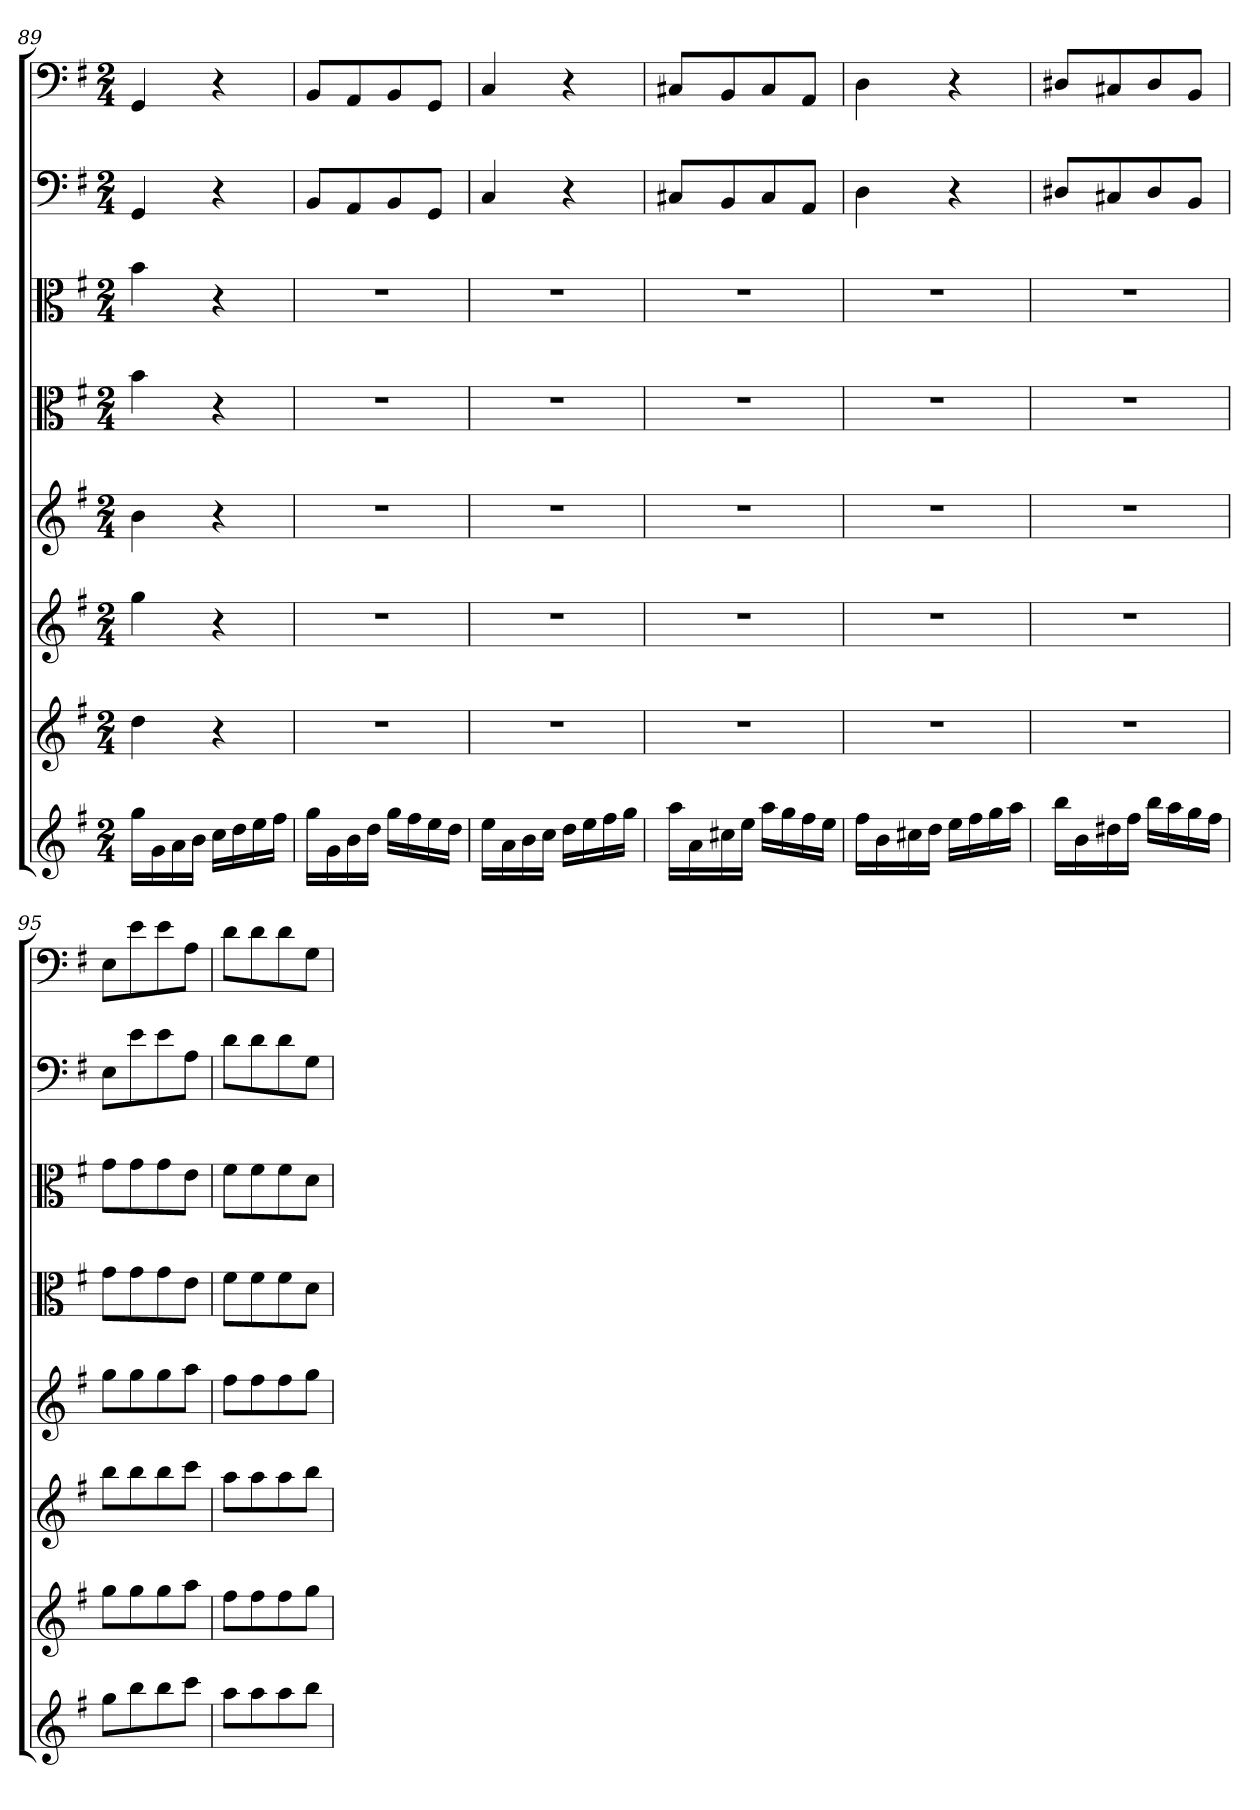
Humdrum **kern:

**kern	**kern	**kern	**kern	**kern	**kern	**kern	**kern
*part8	*part7	*part6	*part5	*part4	*part3	*part2	*part1
*staff8	*staff7	*staff6	*staff5	*staff4	*staff3	*staff2	*staff1
*clefG2	*clefG2	*clefG2	*clefG2	*clefC3	*clefC3	*clefF4	*clefF4
*k[f#]	*k[f#]	*k[f#]	*k[f#]	*k[f#]	*k[f#]	*k[f#]	*k[f#]
*e:	*e:	*e:	*e:	*e:	*e:	*e:	*e:
*M2/4	*M2/4	*M2/4	*M2/4	*M2/4	*M2/4	*M2/4	*M2/4
=89	=89	=89	=89	=89	=89	=89	=89
16gg\LL	4dd\	4gg\	4b\	4b\	4b\	4GG/	4GG/
16g\	.	.	.	.	.	.	.
16a\	.	.	.	.	.	.	.
16b\JJ	.	.	.	.	.	.	.
16cc\LL	4r	4r	4r	4r	4r	4r	4r
16dd\	.	.	.	.	.	.	.
16ee\	.	.	.	.	.	.	.
16ff#\JJ	.	.	.	.	.	.	.
=90	=90	=90	=90	=90	=90	=90	=90
16gg\LL	2r	2r	2r	2r	2r	8BB/L	8BB/L
16g\	.	.	.	.	.	.	.
16b\	.	.	.	.	.	8AA/	8AA/
16dd\JJ	.	.	.	.	.	.	.
16gg\LL	.	.	.	.	.	8BB/	8BB/
16ff#\	.	.	.	.	.	.	.
16ee\	.	.	.	.	.	8GG/J	8GG/J
16dd\JJ	.	.	.	.	.	.	.
=91	=91	=91	=91	=91	=91	=91	=91
16ee\LL	2r	2r	2r	2r	2r	4C/	4C/
16a\	.	.	.	.	.	.	.
16b\	.	.	.	.	.	.	.
16cc\JJ	.	.	.	.	.	.	.
16dd\LL	.	.	.	.	.	4r	4r
16ee\	.	.	.	.	.	.	.
16ff#\	.	.	.	.	.	.	.
16gg\JJ	.	.	.	.	.	.	.
=92	=92	=92	=92	=92	=92	=92	=92
16aa\LL	2r	2r	2r	2r	2r	8C#X/L	8C#X/L
16a\	.	.	.	.	.	.	.
16cc#X\	.	.	.	.	.	8BB/	8BB/
16ee\JJ	.	.	.	.	.	.	.
16aa\LL	.	.	.	.	.	8C#/	8C#/
16gg\	.	.	.	.	.	.	.
16ff#\	.	.	.	.	.	8AA/J	8AA/J
16ee\JJ	.	.	.	.	.	.	.
=93	=93	=93	=93	=93	=93	=93	=93
16ff#\LL	2r	2r	2r	2r	2r	4D\	4D\
16b\	.	.	.	.	.	.	.
16cc#X\	.	.	.	.	.	.	.
16dd\JJ	.	.	.	.	.	.	.
16ee\LL	.	.	.	.	.	4r	4r
16ff#\	.	.	.	.	.	.	.
16gg\	.	.	.	.	.	.	.
16aa\JJ	.	.	.	.	.	.	.
=94	=94	=94	=94	=94	=94	=94	=94
16bb\LL	2r	2r	2r	2r	2r	8D#X/L	8D#X/L
16b\	.	.	.	.	.	.	.
16dd#X\	.	.	.	.	.	8C#X/	8C#X/
16ff#\JJ	.	.	.	.	.	.	.
16bb\LL	.	.	.	.	.	8D#/	8D#/
16aa\	.	.	.	.	.	.	.
16gg\	.	.	.	.	.	8BB/J	8BB/J
16ff#\JJ	.	.	.	.	.	.	.
=95	=95	=95	=95	=95	=95	=95	=95
8gg\L	8gg\L	8bb\L	8gg\L	8g\L	8g\L	8E\L	8E\L
8bb\	8gg\	8bb\	8gg\	8g\	8g\	8e\	8e\
8bb\	8gg\	8bb\	8gg\	8g\	8g\	8e\	8e\
8ccc\J	8aa\J	8ccc\J	8aa\J	8e\J	8e\J	8A\J	8A\J
=96	=96	=96	=96	=96	=96	=96	=96
8aa\L	8ff#\L	8aa\L	8ff#\L	8f#\L	8f#\L	8d\L	8d\L
8aa\	8ff#\	8aa\	8ff#\	8f#\	8f#\	8d\	8d\
8aa\	8ff#\	8aa\	8ff#\	8f#\	8f#\	8d\	8d\
8bb\J	8gg\J	8bb\J	8gg\J	8d\J	8d\J	8G\J	8G\J
=	=	=	=	=	=	=	=
*-	*-	*-	*-	*-	*-	*-	*-
